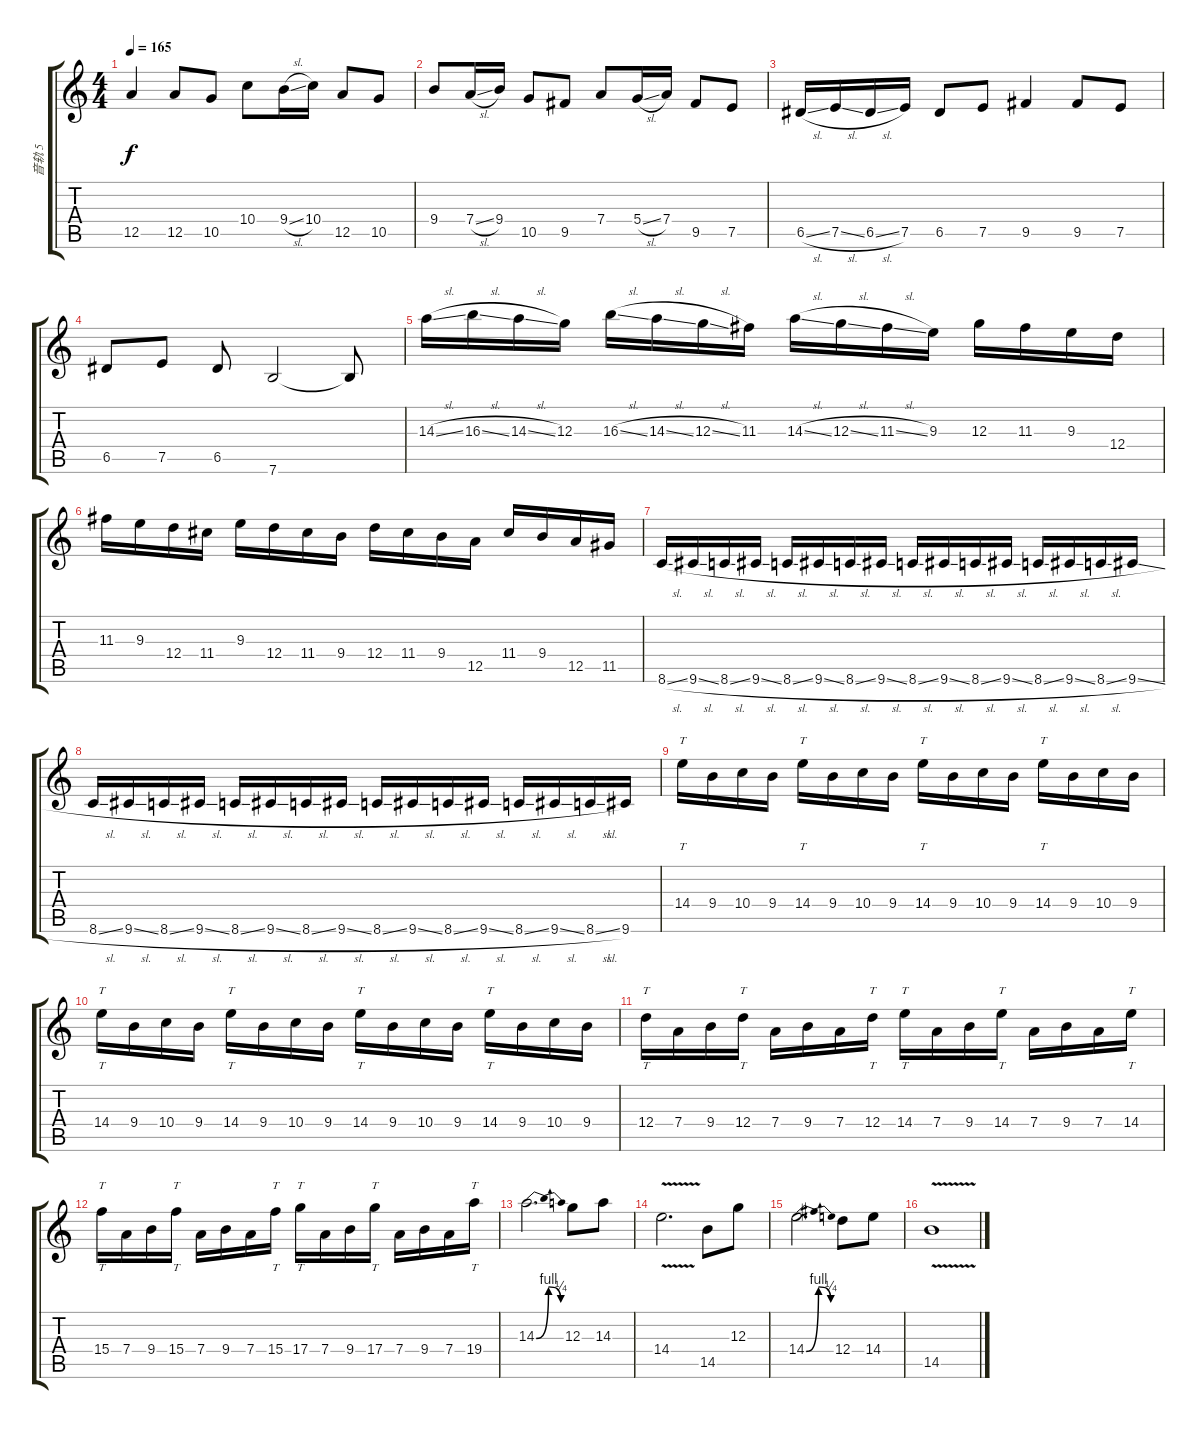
\track ("音轨 5" "音轨 5") {instrument overdrivenguitar}
\staff {score tabs}
\tuning (E4 B3 G3 D3 A2 E2) {hide}
\ts (4 4)
\tempo 165
\clef g2
\ks c
12.5.4{dy f} 12.5.8 10.5.8 10.4.8 9.4{sl}.16 10.4.16 12.5.8 10.5.8 |
9.4.8 7.4{sl}.16 9.4.16 10.5.8 9.5.8 7.4.8 5.4{sl}.16 7.4.16 9.5.8 7.5.8 |
6.5{sl}.16 7.5{sl}.16 6.5{sl}.16 7.5.16 6.5.8 7.5.8 9.5.4 9.5.8 7.5.8 |
6.5.8 7.5.8 6.5.8 7.6.2 7.6{t}.8 |
14.3{sl}.16 16.3{sl}.16 14.3{sl}.16 12.3.16 16.3{sl}.16 14.3{sl}.16 12.3{sl}.16 11.3.16 14.3{sl}.16 12.3{sl}.16 11.3{sl}.16 9.3.16 12.3.16 11.3.16 9.3.16 12.4.16 |
11.3.16 9.3.16 12.4.16 11.4.16 9.3.16 12.4.16 11.4.16 9.4.16 12.4.16 11.4.16 9.4.16 12.5.16 11.4.16 9.4.16 12.5.16 11.5.16 |
8.6{sl}.16 9.6{sl}.16 8.6{sl}.16 9.6{sl}.16 8.6{sl}.16 9.6{sl}.16 8.6{sl}.16 9.6{sl}.16 8.6{sl}.16 9.6{sl}.16 8.6{sl}.16 9.6{sl}.16 8.6{sl}.16 9.6{sl}.16 8.6{sl}.16 9.6{sl}.16 |
8.6{sl}.16 9.6{sl}.16 8.6{sl}.16 9.6{sl}.16 8.6{sl}.16 9.6{sl}.16 8.6{sl}.16 9.6{sl}.16 8.6{sl}.16 9.6{sl}.16 8.6{sl}.16 9.6{sl}.16 8.6{sl}.16 9.6{sl}.16 8.6{sl}.16 9.6.16 |
14.4.16{tt} 9.4.16 10.4.16 9.4.16 14.4.16{tt} 9.4.16 10.4.16 9.4.16 14.4.16{tt} 9.4.16 10.4.16 9.4.16 14.4.16{tt} 9.4.16 10.4.16 9.4.16 |
14.4.16{tt} 9.4.16 10.4.16 9.4.16 14.4.16{tt} 9.4.16 10.4.16 9.4.16 14.4.16{tt} 9.4.16 10.4.16 9.4.16 14.4.16{tt} 9.4.16 10.4.16 9.4.16 |
12.4.16{tt} 7.4.16 9.4.16 12.4.16{tt} 7.4.16 9.4.16 7.4.16 12.4.16{tt} 14.4.16{tt} 7.4.16 9.4.16 14.4.16{tt} 7.4.16 9.4.16 7.4.16 14.4.16{tt} |
15.4.16{tt} 7.4.16 9.4.16 15.4.16{tt} 7.4.16 9.4.16 7.4.16 15.4.16{tt} 17.4.16{tt} 7.4.16 9.4.16 17.4.16{tt} 7.4.16 9.4.16 7.4.16 19.4.16{tt} |
14.3{be (bendrelease 0 0 8 4 30 4 60 1)}.2{d} 12.3.8 14.3.8 |
14.4{v}.2{d} 14.5.8 12.3.8 |
14.4{be (bendrelease 0 0 8 4 30 4 60 1)}.2{d} 12.4.8 14.4.8 |
14.5{v}.1
